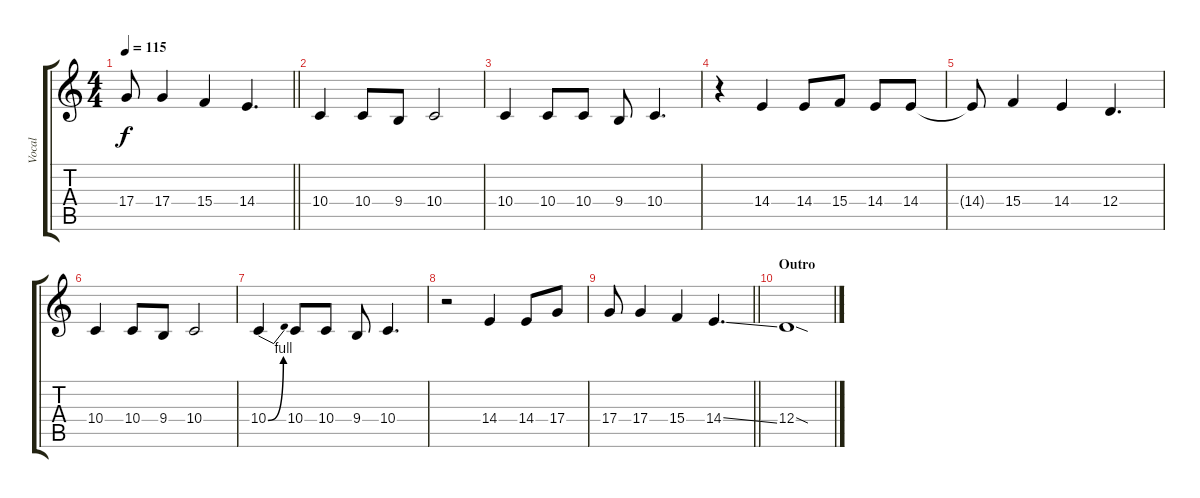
\track ("Vocal" "Vocal") {instrument flute}
\staff {score tabs}
\tuning (E4 B3 G3 D3 A2 E2) {hide}
\ts (4 4)
\tempo 115
\clef g2
\barLineRight lightlight
\ks c
17.4.8{dy f} 17.4.4 15.4.4 14.4.4{d} |
10.4.4 10.4.8 9.4.8 10.4.2 |
10.4.4 10.4.8 10.4.8 9.4.8 10.4.4{d} |
r.4 14.4.4 14.4.8 15.4.8 14.4.8 14.4.8 |
14.4{t}.8 15.4.4 14.4.4 12.4.4{d} |
10.4.4 10.4.8 9.4.8 10.4.2 |
10.4{be (bend 0 0 60 4)}.4 10.4.8 10.4.8 9.4.8 10.4.4{d} |
r.2 14.4.4 14.4.8 17.4.8 |
\barLineRight lightlight
17.4.8 17.4.4 15.4.4 14.4{ss}.4{d} |
\section ("" "Outro")
12.4{sod}.1
